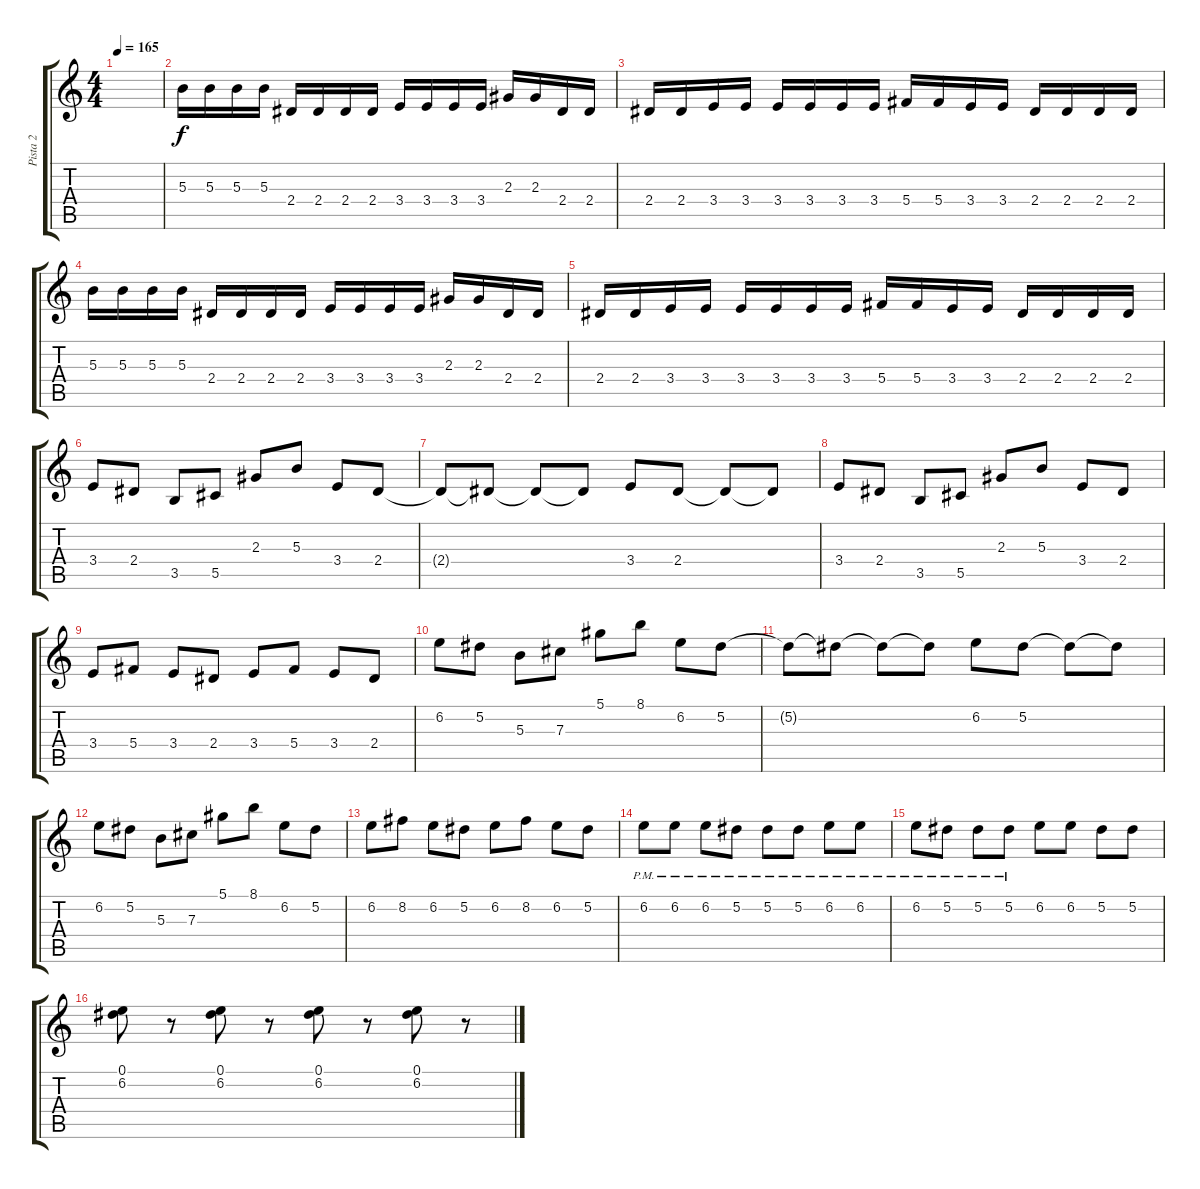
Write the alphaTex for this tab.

\track ("Pista 2" "Pista 2") {instrument distortionguitar}
\staff {score tabs}
\tuning (Eb4 Bb3 Gb3 Db3 Ab2 Db2) {hide}
\ts (4 4)
\tempo 165
\clef g2
\ks c
|
5.3.16 5.3.16 5.3.16 5.3.16 2.4.16 2.4.16 2.4.16 2.4.16 3.4.16 3.4.16 3.4.16 3.4.16 2.3.16 2.3.16 2.4.16 2.4.16 |
2.4.16 2.4.16 3.4.16 3.4.16 3.4.16 3.4.16 3.4.16 3.4.16 5.4.16 5.4.16 3.4.16 3.4.16 2.4.16 2.4.16 2.4.16 2.4.16 |
5.3.16 5.3.16 5.3.16 5.3.16 2.4.16 2.4.16 2.4.16 2.4.16 3.4.16 3.4.16 3.4.16 3.4.16 2.3.16 2.3.16 2.4.16 2.4.16 |
2.4.16 2.4.16 3.4.16 3.4.16 3.4.16 3.4.16 3.4.16 3.4.16 5.4.16 5.4.16 3.4.16 3.4.16 2.4.16 2.4.16 2.4.16 2.4.16 |
3.4.8 2.4.8 3.5.8 5.5.8 2.3.8 5.3.8 3.4.8 2.4.8 |
2.4{t}.8 2.4{t}.8 2.4{t}.8 2.4{t}.8 3.4.8 2.4.8 2.4{t}.8 2.4{t}.8 |
3.4.8 2.4.8 3.5.8 5.5.8 2.3.8 5.3.8 3.4.8 2.4.8 |
3.4.8 5.4.8 3.4.8 2.4.8 3.4.8 5.4.8 3.4.8 2.4.8 |
6.2.8 5.2.8 5.3.8 7.3.8 5.1.8 8.1.8 6.2.8 5.2.8 |
5.2{t}.8 5.2{t}.8 5.2{t}.8 5.2{t}.8 6.2.8 5.2.8 5.2{t}.8 5.2{t}.8 |
6.2.8 5.2.8 5.3.8 7.3.8 5.1.8 8.1.8 6.2.8 5.2.8 |
6.2.8 8.2.8 6.2.8 5.2.8 6.2.8 8.2.8 6.2.8 5.2.8 |
6.2{pm}.8 6.2{pm}.8 6.2{pm}.8 5.2{pm}.8 5.2{pm}.8 5.2{pm}.8 6.2{pm}.8 6.2{pm}.8 |
6.2{pm}.8 5.2{pm}.8 5.2{pm}.8 5.2{pm}.8 6.2.8 6.2.8 5.2.8 5.2.8 |
(0.1 6.2).8 r.8 (0.1 6.2).8 r.8 (0.1 6.2).8 r.8 (0.1 6.2).8 r.8
